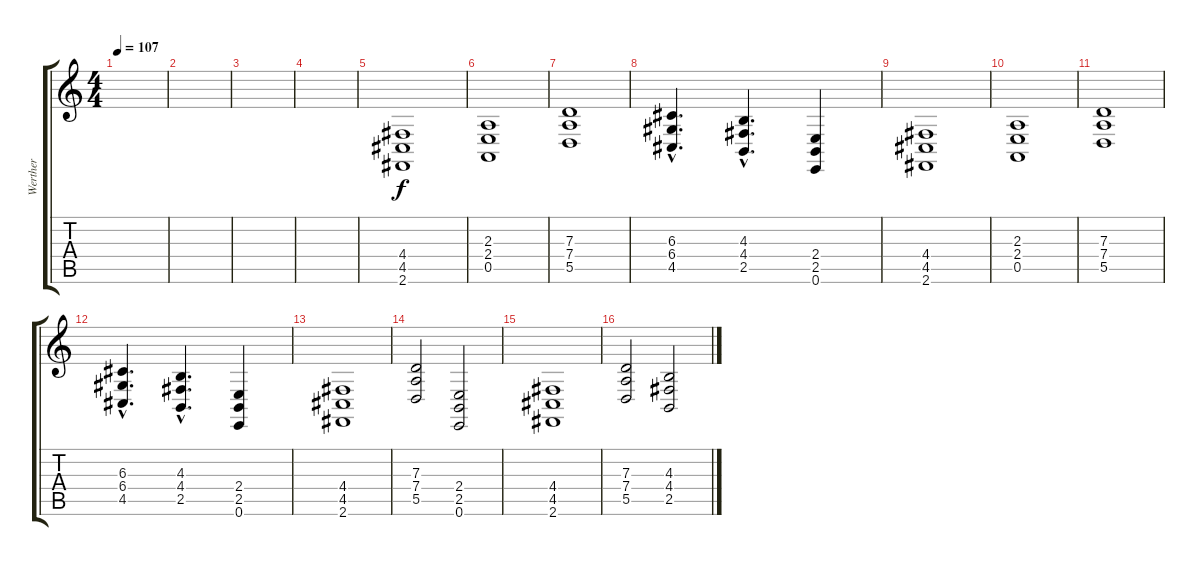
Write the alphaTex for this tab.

\track ("Werther" "Werther") {instrument synthstrings1}
\staff {score tabs}
\tuning (E4 B3 G3 D3 A2 E2) {hide}
\ts (4 4)
\tempo 107
\clef g2
\ks c
|
|
|
|
(4.4 4.5 2.6).1 |
(2.3 2.4 0.5).1 |
(7.3 7.4 5.5).1 |
(6.3{hac} 6.4{hac} 4.5{hac}).4{d} (4.3{hac} 4.4{hac} 2.5{hac}).4{d} (2.4 2.5 0.6).4 |
(4.4 4.5 2.6).1 |
(2.3 2.4 0.5).1 |
(7.3 7.4 5.5).1 |
(6.3{hac} 6.4{hac} 4.5{hac}).4{d} (4.3{hac} 4.4{hac} 2.5{hac}).4{d} (2.4 2.5 0.6).4 |
(4.4 4.5 2.6).1 |
(7.3 7.4 5.5).2 (2.4 2.5 0.6).2 |
(4.4 4.5 2.6).1 |
(7.3 7.4 5.5).2 (4.3 4.4 2.5).2
